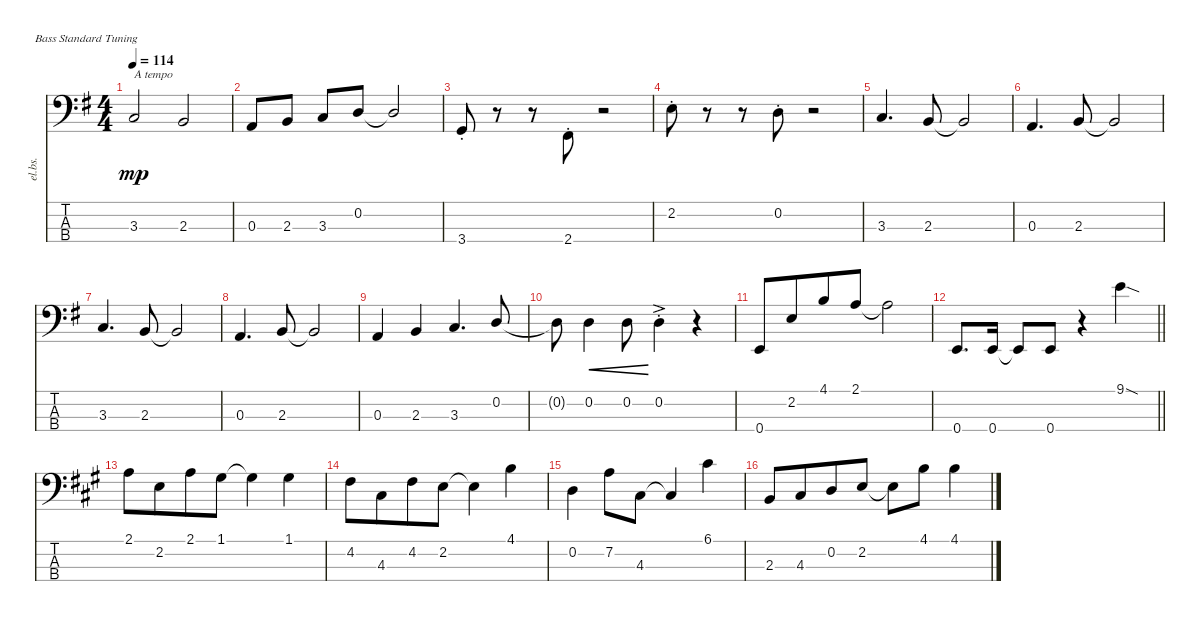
\defaultSystemsLayout 4
\bracketExtendMode nobrackets
\track ("Electric Bass" "el.bs.") {defaultSystemsLayout 6 multiBarRest instrument electricbassfinger}
\staff {score tabs}
\tuning (G2 D2 A1 E1)
\ts (4 4)
\tempo 114
\clef f4
\ks g
3.3{acc forcenatural}.2{txt "A tempo" dy mp beam Up} 2.3{acc forcenatural}.2{beam Up} |
0.3{acc forcenatural}.8{beam Up} 2.3{acc forcenatural}.8{beam Up} 3.3{acc forcenatural}.8{beam Up} 0.2{acc forcenatural}.8{beam Up} 0.2{t acc forcenatural}.2{beam Up} |
3.4{st acc forcenatural}.8{beam Up} r.8{beam Down} r.8{beam Down} 2.4{st acc #}.8{beam Up} r.2{beam Down} |
2.2{st acc forcenatural}.8{beam Down} r.8{beam Down} r.8{beam Down} 0.2{st acc forcenatural}.8{beam Down} r.2{beam Down} |
3.3{acc forcenatural}.4{d beam Up} 2.3{acc forcenatural}.8{beam Up} 2.3{t acc forcenatural}.2{beam Up} |
0.3{acc forcenatural}.4{d beam Up} 2.3{acc forcenatural}.8{beam Up} 2.3{t acc forcenatural}.2{beam Up} |
3.3{acc forcenatural}.4{d beam Up} 2.3{acc forcenatural}.8{beam Up} 2.3{t acc forcenatural}.2{beam Up} |
0.3{acc forcenatural}.4{d beam Up} 2.3{acc forcenatural}.8{beam Up} 2.3{t acc forcenatural}.2{beam Up} |
0.3{acc forcenatural}.4{beam Up} 2.3{acc forcenatural}.4{beam Up} 3.3{acc forcenatural}.4{d beam Up} 0.2{acc forcenatural}.8{beam Up} |
0.2{t acc forcenatural}.8{beam Down} 0.2{acc forcenatural}.4{cre beam Down} 0.2{acc forcenatural}.8{cre beam Down} 0.2{ac st acc forcenatural}.4{beam Down} r.4{beam Down} |
0.4{acc forcenatural}.8{beam Up beam merge} 2.2{acc forcenatural}.8{beam Up beam merge} 4.1{acc forcenatural}.8{beam Up beam merge} 2.1{acc forcenatural}.8{beam Up} 2.1{t acc forcenatural}.2{beam Down} |
\barLineRight lightlight
0.4{acc forcenatural}.8{d beam Up} 0.4{acc forcenatural}.16{beam Up} 0.4{t acc forcenatural}.8{beam Up} 0.4{acc forcenatural}.8{beam Up} r.4{beam Down} 9.1{sod acc forcenatural}.4{beam Down} |
\ks a
2.1{acc forcenatural}.8{beam Down beam merge} 2.2{acc forcenatural}.8{beam Down beam merge} 2.1{acc forcenatural}.8{beam Down beam merge} 1.1{acc #}.8{beam Down} 1.1{t acc #}.4{beam Down} 1.1{acc #}.4{beam Down} |
4.2{acc #}.8{beam Down beam merge} 4.3{acc #}.8{beam Down beam merge} 4.2{acc #}.8{beam Down beam merge} 2.2{acc forcenatural}.8{beam Down} 2.2{t acc forcenatural}.4{beam Down} 4.1{acc forcenatural}.4{beam Down} |
0.2{acc forcenatural}.4{beam Down} 7.2{acc forcenatural}.8{beam Down} 4.3{acc #}.8{beam Down} 4.3{t acc #}.4{beam Up} 6.1{acc #}.4{beam Down} |
2.3{acc forcenatural}.8{beam Up beam merge} 4.3{acc #}.8{beam Up beam merge} 0.2{acc forcenatural}.8{beam Up beam merge} 2.2{acc forcenatural}.8{beam Up} 2.2{t acc forcenatural}.8{beam Down} 4.1{acc forcenatural}.8{beam Down} 4.1{acc forcenatural}.4{beam Down}
